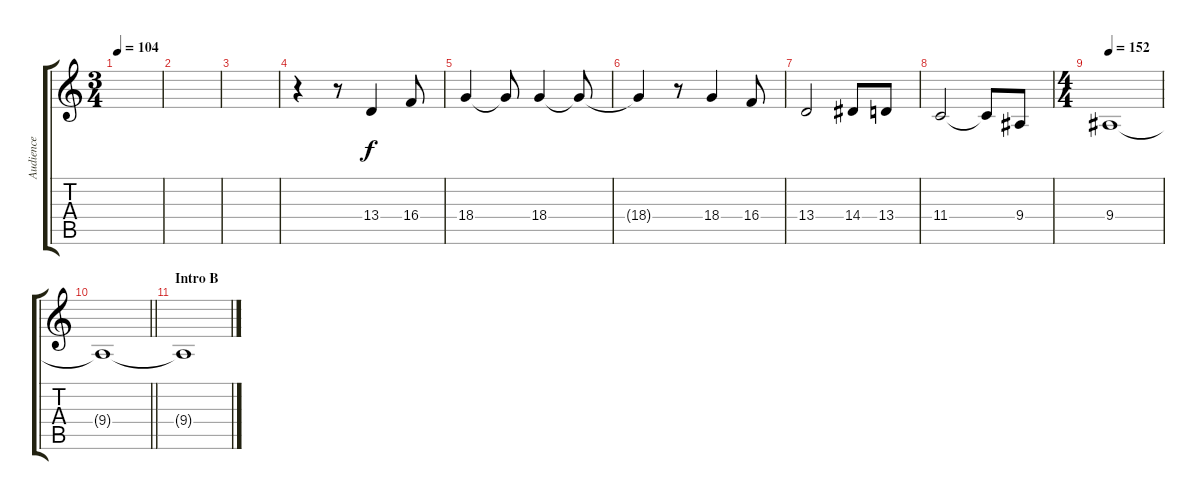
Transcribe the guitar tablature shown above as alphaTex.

\track ("Audience" "Audience") {mute instrument applause}
\staff {score tabs}
\tuning (Eb4 Bb3 Gb3 Db3 Ab2 Db2) {hide}
\ts (3 4)
\tempo 104
\clef g2
\ks c
|
|
|
r.4 r.8 13.4.4 16.4.8 |
18.4.4 18.4{t}.8 18.4.4 18.4{t}.8 |
18.4{t}.4 r.8 18.4.4 16.4.8 |
13.4.2 14.4.8 13.4.8 |
11.4.2 11.4{t}.8 9.4.8 |
\ts (4 4)
\tempo 152
9.4.1 |
\barLineRight lightlight
9.4{t}.1 |
\section ("" "Intro B")
9.4{t}.1{volume 0}
